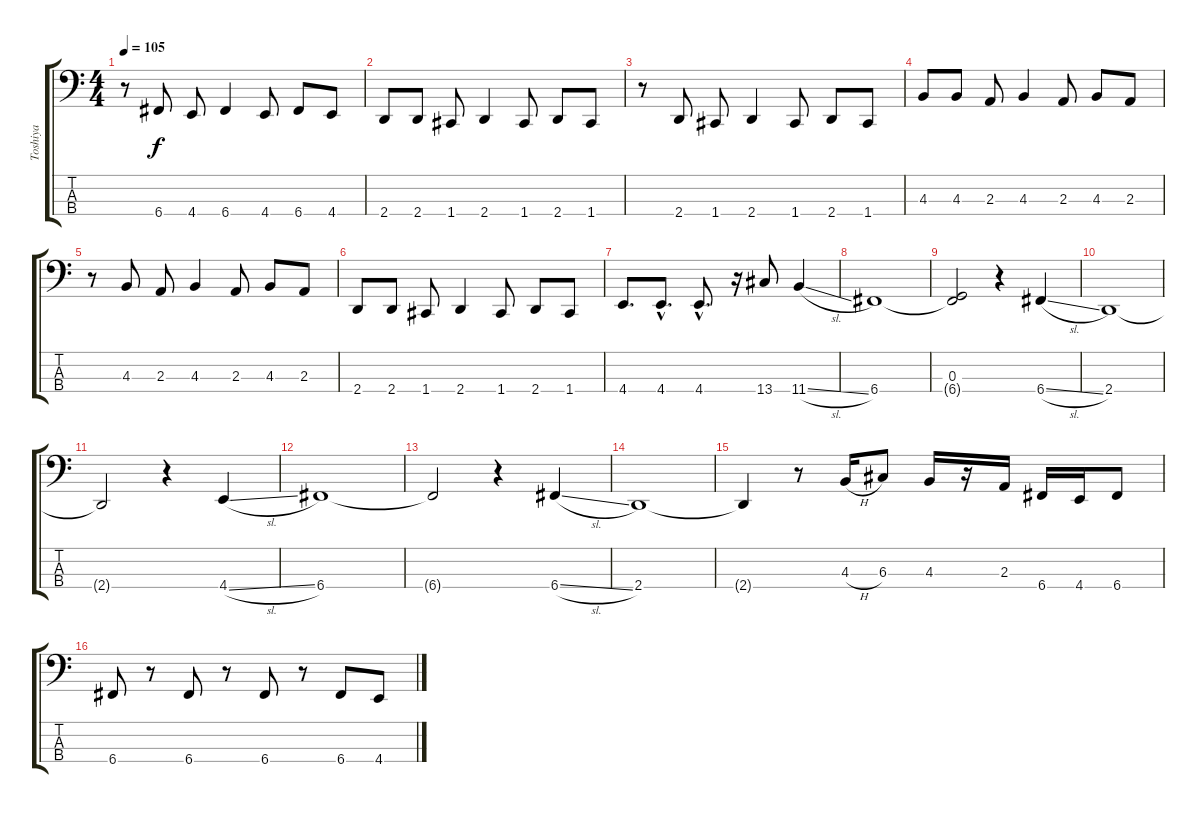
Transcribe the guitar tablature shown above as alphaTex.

\track ("Toshiya" "Toshiya") {instrument electricbasspick}
\staff {score tabs}
\tuning (F2 C2 G1 C1) {hide}
\ts (4 4)
\tempo 105
\clef f4
\ks c
r.8{dy f} 6.4.8 4.4.8 6.4.4 4.4.8 6.4.8 4.4.8 |
2.4.8 2.4.8 1.4.8 2.4.4 1.4.8 2.4.8 1.4.8 |
r.8 2.4.8 1.4.8 2.4.4 1.4.8 2.4.8 1.4.8 |
4.3.8 4.3.8 2.3.8 4.3.4 2.3.8 4.3.8 2.3.8 |
r.8 4.3.8 2.3.8 4.3.4 2.3.8 4.3.8 2.3.8 |
2.4.8 2.4.8 1.4.8 2.4.4 1.4.8 2.4.8 1.4.8 |
4.4.8{d} 4.4{hac}.8{d} 4.4{hac}.8{d} r.16 13.4.8 11.4{sl}.4 |
\section ("" "")
6.4.1 |
(0.3 6.4{t}).2 r.4 6.4{sl}.4 |
2.4.1 |
2.4{t}.2 r.4 4.4{sl}.4 |
6.4.1 |
6.4{t}.2 r.4 6.4{sl}.4 |
2.4.1 |
2.4{t}.4 r.8 4.3{h}.16 6.3.8 4.3.16 r.16 2.3.16 6.4.16 4.4.16 6.4.8 |
\section ("" "")
6.4.8 r.8 6.4.8 r.8 6.4.8 r.8 6.4.8 4.4.8
